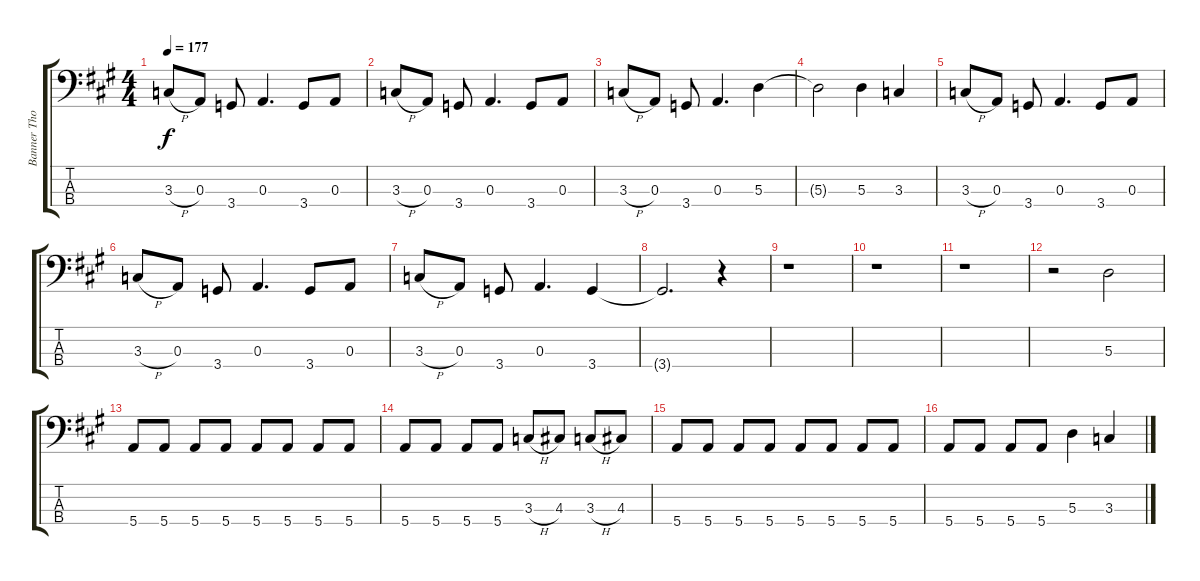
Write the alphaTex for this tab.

\track ("Banner Thomas Bass" "Banner Tho") {instrument electricbasspick}
\staff {score tabs}
\tuning (G2 D2 A1 E1) {hide}
\ts (4 4)
\tempo 177
\clef f4
\ks a
3.3{h}.8{dy f} 0.3.8 3.4.8 0.3.4{d} 3.4.8 0.3.8 |
3.3{h}.8 0.3.8 3.4.8 0.3.4{d} 3.4.8 0.3.8 |
3.3{h}.8 0.3.8 3.4.8 0.3.4{d} 5.3.4 |
5.3{t}.2 5.3.4 3.3.4 |
3.3{h}.8 0.3.8 3.4.8 0.3.4{d} 3.4.8 0.3.8 |
3.3{h}.8 0.3.8 3.4.8 0.3.4{d} 3.4.8 0.3.8 |
3.3{h}.8 0.3.8 3.4.8 0.3.4{d} 3.4.4 |
3.4{t}.2{d} r.4 |
r.1 |
r.1 |
r.1 |
r.2 5.3.2 |
5.4.8 5.4.8 5.4.8 5.4.8 5.4.8 5.4.8 5.4.8 5.4.8 |
5.4.8 5.4.8 5.4.8 5.4.8 3.3{h}.8 4.3.8 3.3{h}.8 4.3.8 |
5.4.8 5.4.8 5.4.8 5.4.8 5.4.8 5.4.8 5.4.8 5.4.8 |
5.4.8 5.4.8 5.4.8 5.4.8 5.3.4 3.3.4
